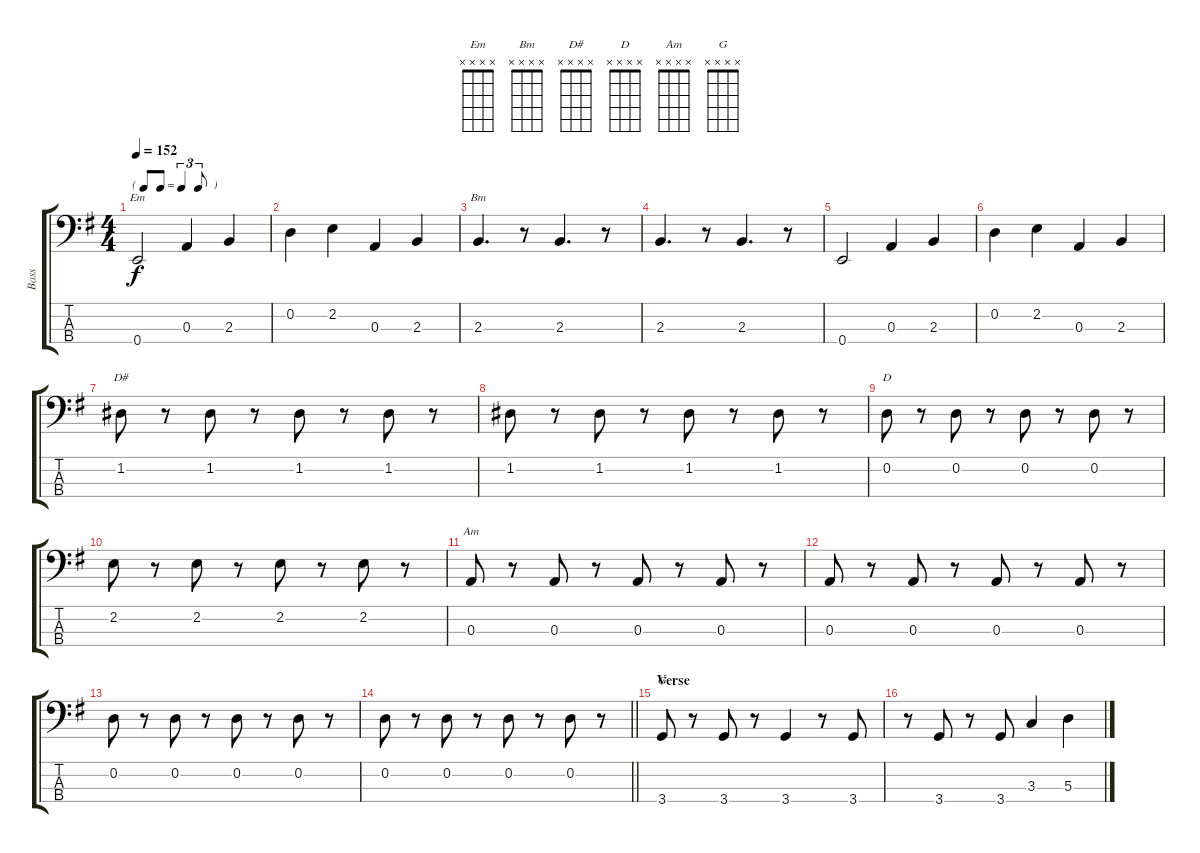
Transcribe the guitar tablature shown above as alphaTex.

\track ("Bass" "Bass") {instrument electricbassfinger}
\staff {score tabs}
\tuning (G2 D2 A1 E1) {hide}
\chord ("Em" x x x x)
\chord ("Bm" x x x x)
\chord ("D#" x x x x)
\chord ("D" x x x x)
\chord ("Am" x x x x)
\chord ("G" x x x x)
\ts (4 4)
\tf triplet8th
\tempo 152
\clef f4
\ks g
0.4.2{ch "Em" dy f} 0.3.4 2.3.4 |
0.2.4 2.2.4 0.3.4 2.3.4 |
2.3.4{d ch "Bm"} r.8 2.3.4{d} r.8 |
2.3.4{d} r.8 2.3.4{d} r.8 |
0.4.2 0.3.4 2.3.4 |
0.2.4 2.2.4 0.3.4 2.3.4 |
1.2.8{ch "D#"} r.8 1.2.8 r.8 1.2.8 r.8 1.2.8 r.8 |
1.2.8 r.8 1.2.8 r.8 1.2.8 r.8 1.2.8 r.8 |
0.2.8{ch "D"} r.8 0.2.8 r.8 0.2.8 r.8 0.2.8 r.8 |
2.2.8 r.8 2.2.8 r.8 2.2.8 r.8 2.2.8 r.8 |
0.3.8{ch "Am"} r.8 0.3.8 r.8 0.3.8 r.8 0.3.8 r.8 |
0.3.8 r.8 0.3.8 r.8 0.3.8 r.8 0.3.8 r.8 |
0.2.8 r.8 0.2.8 r.8 0.2.8 r.8 0.2.8 r.8 |
\barLineRight lightlight
0.2.8 r.8 0.2.8 r.8 0.2.8 r.8 0.2.8 r.8 |
\section ("" "Verse")
3.4.8{ch "G"} r.8 3.4.8 r.8 3.4.4 r.8 3.4.8 |
r.8 3.4.8 r.8 3.4.8 3.3.4 5.3.4
